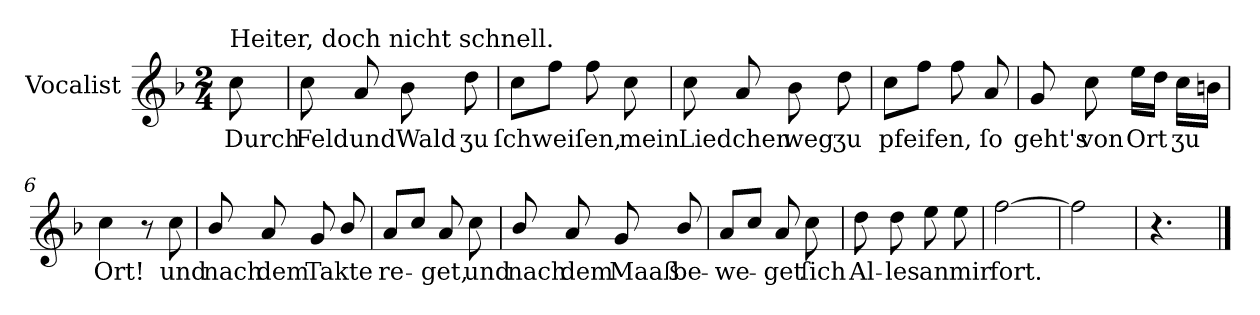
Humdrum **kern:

**kern	**text
*part1	*part1
*staff1	*staff1
*I"Vocalist	*
*clefG2	*
*k[b-]	*
*F:	*
*M2/4	*
=	=
!LO:TX:a:t=Heiter, doch nicht schnell.	!
8cc	Durch
=1	=1
8cc	Feld
8a	und
8b-	Wald
8dd	ʒu
=2	=2
8ccL	ſchweiſen,
8ffJ	.
8ff	.
8cc	mein
=3	=3
8cc	Liedchen
8a	.
8b-	weg
8dd	ʒu
=4	=4
8ccL	pfeifen,
8ffJ	.
8ff	.
8a	ſo
=5	=5
8g	geht's
8cc	von
16eeLL	Ort
16ddJJ	.
16ccLL	ʒu
16bnJJ	.
=6	=6
4cc	Ort!
8r	.
8cc	und
=7	=7
8b-/	nach
8a	dem
8g	Takte
8b-/	.
=8	=8
8a/L	re-
8ccJ	.
8a	-get,
8cc	und
=9	=9
8b-/	nach
8a	dem
8g	Maaß
8b-/	be-
=10	=10
8a/L	-we-
8ccJ	.
8a	-get
8cc	ſich
=11	=11
8dd	Al-
8dd	-les
8ee	an
8ee	mir
=12	=12
[2ff	fort.
=13	=13
2ff]	.
=13	=13
4.r	.
==	==
*-	*-
